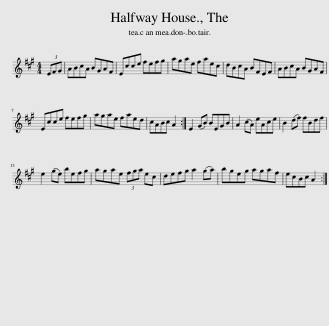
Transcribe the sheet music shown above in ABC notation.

X:1
L:1/8
M:4/4
I:linebreak $
K:A
V:1 treble
V:1
 (3EFG | ABcA BGAF | Ecce fefg | agae faec | dBcA BFEF | %5
 ABcA BGAF |$ Ecce fefg | agae faed | cABc A2 :| E2 (GB) BEGB | %10
 A2 (cA) eAce | B2 (df) fBdf |$ e2 (ge) befg | agae (3fga ec | defg a2 (ga) | %15
 bgeg agaf | ecBc A2 :| %17
